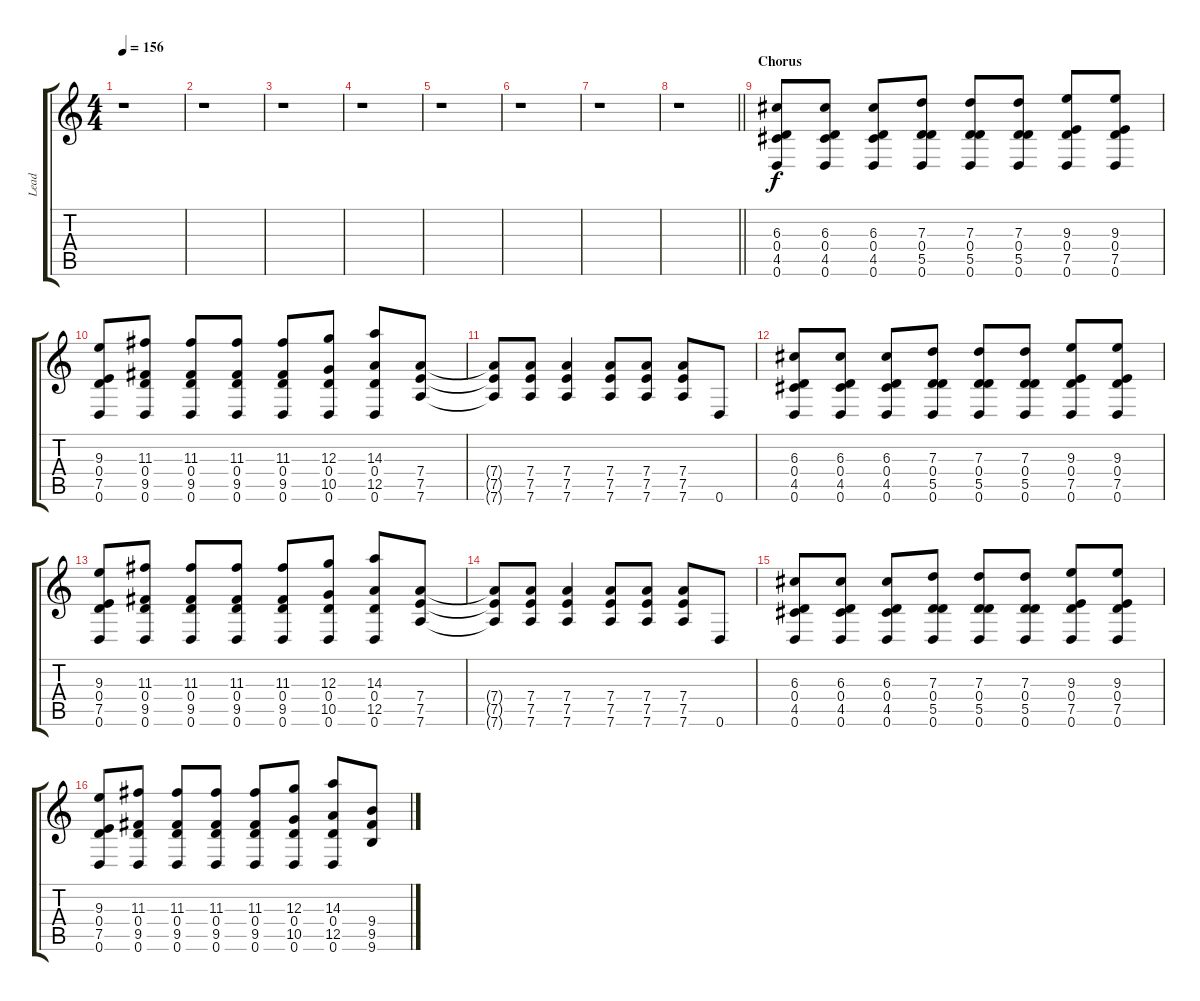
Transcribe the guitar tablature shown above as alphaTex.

\track ("Lead" "Lead") {instrument distortionguitar}
\staff {score tabs}
\tuning (E4 B3 G3 D3 A2 D2) {hide}
\ts (4 4)
\tempo 156
\clef g2
\ks c
r.1{dy f} |
r.1 |
r.1 |
r.1 |
r.1 |
r.1 |
r.1 |
\barLineRight lightlight
r.1 |
\section ("" "Chorus")
(6.3 0.4 4.5 0.6).8 (6.3 0.4 4.5 0.6).8 (6.3 0.4 4.5 0.6).8 (7.3 0.4 5.5 0.6).8 (7.3 0.4 5.5 0.6).8 (7.3 0.4 5.5 0.6).8 (9.3 0.4 7.5 0.6).8 (9.3 0.4 7.5 0.6).8 |
(9.3 0.4 7.5 0.6).8 (11.3 0.4 9.5 0.6).8 (11.3 0.4 9.5 0.6).8 (11.3 0.4 9.5 0.6).8 (11.3 0.4 9.5 0.6).8 (12.3 0.4 10.5 0.6).8 (14.3 0.4 12.5 0.6).8 (7.4 7.5 7.6).8 |
(7.4{t} 7.5{t} 7.6{t}).8 (7.4 7.5 7.6).8 (7.4 7.5 7.6).4 (7.4 7.5 7.6).8 (7.4 7.5 7.6).8 (7.4 7.5 7.6).8 0.6.8 |
(6.3 0.4 4.5 0.6).8 (6.3 0.4 4.5 0.6).8 (6.3 0.4 4.5 0.6).8 (7.3 0.4 5.5 0.6).8 (7.3 0.4 5.5 0.6).8 (7.3 0.4 5.5 0.6).8 (9.3 0.4 7.5 0.6).8 (9.3 0.4 7.5 0.6).8 |
(9.3 0.4 7.5 0.6).8 (11.3 0.4 9.5 0.6).8 (11.3 0.4 9.5 0.6).8 (11.3 0.4 9.5 0.6).8 (11.3 0.4 9.5 0.6).8 (12.3 0.4 10.5 0.6).8 (14.3 0.4 12.5 0.6).8 (7.4 7.5 7.6).8 |
(7.4{t} 7.5{t} 7.6{t}).8 (7.4 7.5 7.6).8 (7.4 7.5 7.6).4 (7.4 7.5 7.6).8 (7.4 7.5 7.6).8 (7.4 7.5 7.6).8 0.6.8 |
(6.3 0.4 4.5 0.6).8 (6.3 0.4 4.5 0.6).8 (6.3 0.4 4.5 0.6).8 (7.3 0.4 5.5 0.6).8 (7.3 0.4 5.5 0.6).8 (7.3 0.4 5.5 0.6).8 (9.3 0.4 7.5 0.6).8 (9.3 0.4 7.5 0.6).8 |
(9.3 0.4 7.5 0.6).8 (11.3 0.4 9.5 0.6).8 (11.3 0.4 9.5 0.6).8 (11.3 0.4 9.5 0.6).8 (11.3 0.4 9.5 0.6).8 (12.3 0.4 10.5 0.6).8 (14.3 0.4 12.5 0.6).8 (9.4 9.5 9.6).8
